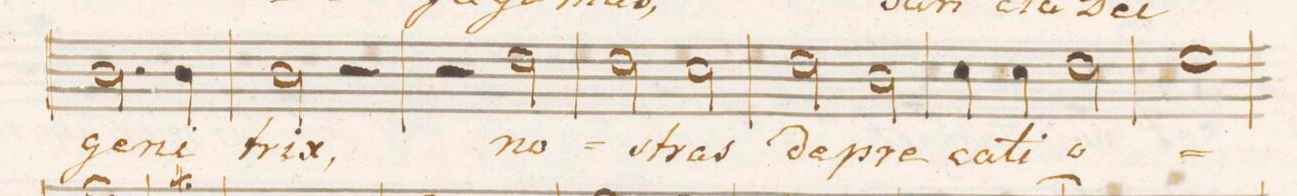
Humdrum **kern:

**kern	**text	**dynam
*I"Tenore.	*	*
*clefC4	*	*
*k[]	*	*
*met(c|)	*	*
*M2/2	*	*
2.A\	ge-	.
4A\	-ni-	.
=24	=24	=24
2A\	-trix,	.
2r	.	.
=25	=25	=25
2r	.	.
2c\	no-	.
=26	=26	=26
2c\	.	.
2B\	-stras	.
=27	=27	=27
2c\	de-	.
2A\	-pre-	.
=28	=28	=28
4B\	-ca-	.
4B\	-ti-	.
2c\	-o-	.
=29	=29	=29
1d	.	.
=30	=30	=30
*-	*-	*-
